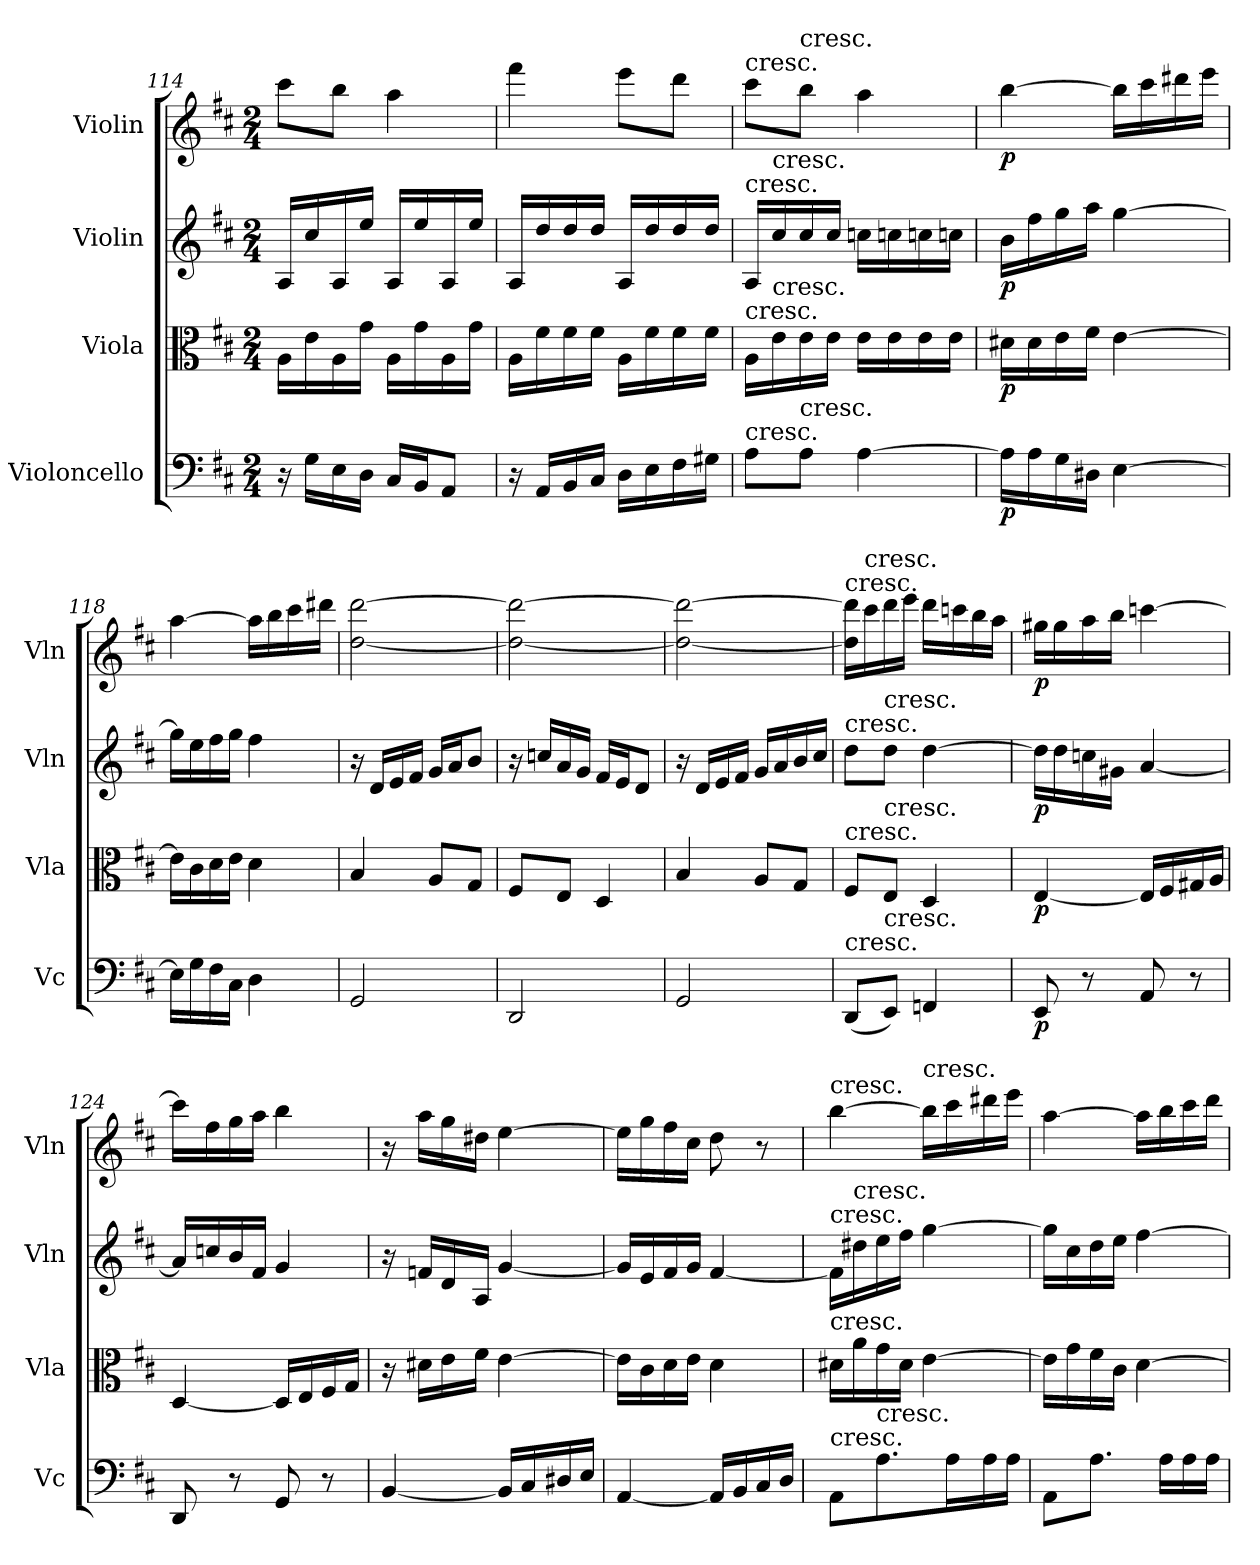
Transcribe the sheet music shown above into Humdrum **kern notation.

**kern	**dynam	**kern	**dynam	**kern	**dynam	**kern	**dynam
*part4	*part4	*part3	*part3	*part2	*part2	*part1	*part1
*staff4	*staff4	*staff3	*staff3	*staff2	*staff2	*staff1	*staff1
*I"Violoncello	*	*I"Viola	*	*I"Violin	*	*I"Violin	*
*I'Vc	*	*I'Vla	*	*I'Vln	*	*I'Vln	*
*clefF4	*	*clefC3	*	*clefG2	*	*clefG2	*
*k[f#c#]	*	*k[f#c#]	*	*k[f#c#]	*	*k[f#c#]	*
*D:	*	*D:	*	*D:	*	*D:	*
*M2/4	*	*M2/4	*	*M2/4	*	*M2/4	*
=114	=114	=114	=114	=114	=114	=114	=114
16r	.	16A\LL	.	16A/LL	.	8ccc#\L	.
16G\LL	.	16e\	.	16cc#/	.	.	.
16E\	.	16A\	.	16A/	.	8bb\J	.
16D\JJ	.	16g\JJ	.	16ee/JJ	.	.	.
16C#/LL	.	16A\LL	.	16A/LL	.	4aa\	.
16BB/J	.	16g\	.	16ee/	.	.	.
8AA/J	.	16A\	.	16A/	.	.	.
.	.	16g\JJ	.	16ee/JJ	.	.	.
=115	=115	=115	=115	=115	=115	=115	=115
16r	.	16A\LL	.	16A/LL	.	4fff#\	.
16AA/LL	.	16f#\	.	16dd/	.	.	.
16BB/	.	16f#\	.	16dd/	.	.	.
16C#/JJ	.	16f#\JJ	.	16dd/JJ	.	.	.
16D\LL	.	16A\LL	.	16A/LL	.	8eee\L	.
16E\	.	16f#\	.	16dd/	.	.	.
16F#\	.	16f#\	.	16dd/	.	8ddd\J	.
16G#X\JJ	.	16f#\JJ	.	16dd/JJ	.	.	.
=116	=116	=116	=116	=116	=116	=116	=116
!	!	!	!	!	!	!LO:TX:t=cresc.	!
!	!	!	!	!LO:TX:t=cresc.	!	!	!
!	!	!LO:TX:t=cresc.	!	!	!	!	!
!LO:TX:t=cresc.	!	!	!	!	!	!	!
8A\L	.	16A\LL	.	16A/LL	.	8ccc#\L	.
!	!	!	!	!LO:TX:t=cresc.	!	!	!
!	!	!LO:TX:t=cresc.	!	!	!	!	!
.	.	16e\	.	16cc#/	.	.	.
!	!	!	!	!	!	!LO:TX:t=cresc.	!
!LO:TX:t=cresc.	!	!	!	!	!	!	!
8A\J	.	16e\	.	16cc#/	.	8bb\J	.
.	.	16e\JJ	.	16cc#/JJ	.	.	.
[4A\	.	16e\LL	.	16ccn\LL	.	4aa\	.
.	.	16e\	.	16ccn\	.	.	.
.	.	16e\	.	16ccn\	.	.	.
.	.	16e\JJ	.	16ccn\JJ	.	.	.
=117	=117	=117	=117	=117	=117	=117	=117
16A\LL]	p	16d#X\LL	p	16b\LL	p	[4bb\	p
16A\	.	16d#\	.	16ff#\	.	.	.
16G\	.	16e\	.	16gg\	.	.	.
16D#X\JJ	.	16f#\JJ	.	16aa\JJ	.	.	.
[4E\	.	[4e\	.	[4gg\	.	16bb\LL]	.
.	.	.	.	.	.	16ccc#\	.
.	.	.	.	.	.	16ddd#X\	.
.	.	.	.	.	.	16eee\JJ	.
=118	=118	=118	=118	=118	=118	=118	=118
16E\LL]	.	16e\LL]	.	16gg\LL]	.	[4aa\	.
16G\	.	16c#\	.	16ee\	.	.	.
16F#\	.	16d\	.	16ff#\	.	.	.
16C#\JJ	.	16e\JJ	.	16gg\JJ	.	.	.
4D\	.	4d\	.	4ff#\	.	16aa\LL]	.
.	.	.	.	.	.	16bb\	.
.	.	.	.	.	.	16ccc#\	.
.	.	.	.	.	.	16ddd#X\JJ	.
=119	=119	=119	=119	=119	=119	=119	=119
2GG/	.	4B/	.	16r	.	[2dd\ [2ddd\	.
.	.	.	.	16d/LL	.	.	.
.	.	.	.	16e/	.	.	.
.	.	.	.	16f#/JJ	.	.	.
.	.	8A/L	.	16g/LL	.	.	.
.	.	.	.	16a/J	.	.	.
.	.	8G/J	.	8b/J	.	.	.
=120	=120	=120	=120	=120	=120	=120	=120
2DD/	.	8F#/L	.	16r	.	2dd_\ 2ddd_\	.
.	.	.	.	16ccn/LL	.	.	.
.	.	8E/J	.	16a/	.	.	.
.	.	.	.	16g/JJ	.	.	.
.	.	4D/	.	16f#/LL	.	.	.
.	.	.	.	16e/J	.	.	.
.	.	.	.	8d/J	.	.	.
=121	=121	=121	=121	=121	=121	=121	=121
2GG/	.	4B/	.	16r	.	2dd_\ 2ddd_\	.
.	.	.	.	16d/LL	.	.	.
.	.	.	.	16e/	.	.	.
.	.	.	.	16f#/JJ	.	.	.
.	.	8A/L	.	16g/LL	.	.	.
.	.	.	.	16a/	.	.	.
.	.	8G/J	.	16b/	.	.	.
.	.	.	.	16cc#/JJ	.	.	.
=122	=122	=122	=122	=122	=122	=122	=122
!	!	!	!	!	!	!LO:TX:t=cresc.	!
!	!	!	!	!LO:TX:t=cresc.	!	!	!
!	!	!LO:TX:t=cresc.	!	!	!	!	!
!LO:TX:t=cresc.	!	!	!	!	!	!	!
(8DD/L	.	8F#/L	.	8dd\L	.	16dd]\ 16ddd]\LL	.
!	!	!	!	!	!	!LO:TX:t=cresc.	!
.	.	.	.	.	.	16ccc#\	.
!	!	!	!	!LO:TX:t=cresc.	!	!	!
!	!	!LO:TX:t=cresc.	!	!	!	!	!
!LO:TX:t=cresc.	!	!	!	!	!	!	!
8EE/J)	.	8E/J	.	8dd\J	.	16ddd\	.
.	.	.	.	.	.	16eee\JJ	.
4FFn/	.	4D/	.	[4dd\	.	16ddd\LL	.
.	.	.	.	.	.	16cccn\	.
.	.	.	.	.	.	16bb\	.
.	.	.	.	.	.	16aa\JJ	.
=123	=123	=123	=123	=123	=123	=123	=123
8EE/	p	[4E/	p	16dd\LL]	p	16gg#X\LL	p
.	.	.	.	16dd\	.	16gg#\	.
8r	.	.	.	16ccn\	.	16aa\	.
.	.	.	.	16g#X\JJ	.	16bb\JJ	.
8AA/	.	16E/LL]	.	[4a/	.	[4cccn\	.
.	.	16F#/	.	.	.	.	.
8r	.	16G#X/	.	.	.	.	.
.	.	16A/JJ	.	.	.	.	.
=124	=124	=124	=124	=124	=124	=124	=124
8DD/	.	[4D/	.	16a/LL]	.	16ccc\LL]	.
.	.	.	.	16ccn/	.	16ff#\	.
8r	.	.	.	16b/	.	16gg\	.
.	.	.	.	16f#/JJ	.	16aa\JJ	.
8GG/	.	16D/LL]	.	4g/	.	4bb\	.
.	.	16E/	.	.	.	.	.
8r	.	16F#/	.	.	.	.	.
.	.	16G/JJ	.	.	.	.	.
=125	=125	=125	=125	=125	=125	=125	=125
[4BB/	.	16r	.	16r	.	16r	.
.	.	16d#X\LL	.	16fn/LL	.	16aa\LL	.
.	.	16e\	.	16d/	.	16gg\	.
.	.	16f#\JJ	.	16A/JJ	.	16dd#X\JJ	.
16BB/LL]	.	[4e\	.	[4g/	.	[4ee\	.
16C#/	.	.	.	.	.	.	.
16D#X/	.	.	.	.	.	.	.
16E/JJ	.	.	.	.	.	.	.
=126	=126	=126	=126	=126	=126	=126	=126
[4AA/	.	16e\LL]	.	16g/LL]	.	16ee\LL]	.
.	.	16c#\	.	16e/	.	16gg\	.
.	.	16d\	.	16f#/	.	16ff#\	.
.	.	16e\JJ	.	16g/JJ	.	16cc#\JJ	.
16AA/LL]	.	4d\	.	[4f#/	.	8dd\	.
16BB/	.	.	.	.	.	.	.
16C#/	.	.	.	.	.	8r	.
16D/JJ	.	.	.	.	.	.	.
=127	=127	=127	=127	=127	=127	=127	=127
!	!	!	!	!	!	!LO:TX:t=cresc.	!
!	!	!	!	!LO:TX:t=cresc.	!	!	!
!	!	!LO:TX:t=cresc.	!	!	!	!	!
!LO:TX:t=cresc.	!	!	!	!	!	!	!
8AA\L	.	16d#X\LL	.	16f#\LL]	.	[4bb\	.
!	!	!	!	!LO:TX:t=cresc.	!	!	!
.	.	16a\	.	16dd#X\	.	.	.
!LO:TX:t=cresc.	!	!	!	!	!	!	!
8.A\	.	16g\	.	16ee\	.	.	.
.	.	16d#\JJ	.	16ff#\JJ	.	.	.
!	!	!	!	!	!	!LO:TX:t=cresc.	!
.	.	[4e\	.	[4gg\	.	16bb\LL]	.
16A\L	.	.	.	.	.	16ccc#\	.
16A\	.	.	.	.	.	16ddd#X\	.
16A\JJ	.	.	.	.	.	16eee\JJ	.
=128	=128	=128	=128	=128	=128	=128	=128
8AA\L	.	16e\LL]	.	16gg\LL]	.	[4aa\	.
.	.	16g\	.	16cc#\	.	.	.
8.A\J	.	16f#\	.	16dd\	.	.	.
.	.	16c#\JJ	.	16ee\JJ	.	.	.
.	.	[4d\	.	[4ff#\	.	16aa\LL]	.
16A\LL	.	.	.	.	.	16bb\	.
16A\	.	.	.	.	.	16ccc#\	.
16A\JJ	.	.	.	.	.	16ddd\JJ	.
=	=	=	=	=	=	=	=
*-	*-	*-	*-	*-	*-	*-	*-
